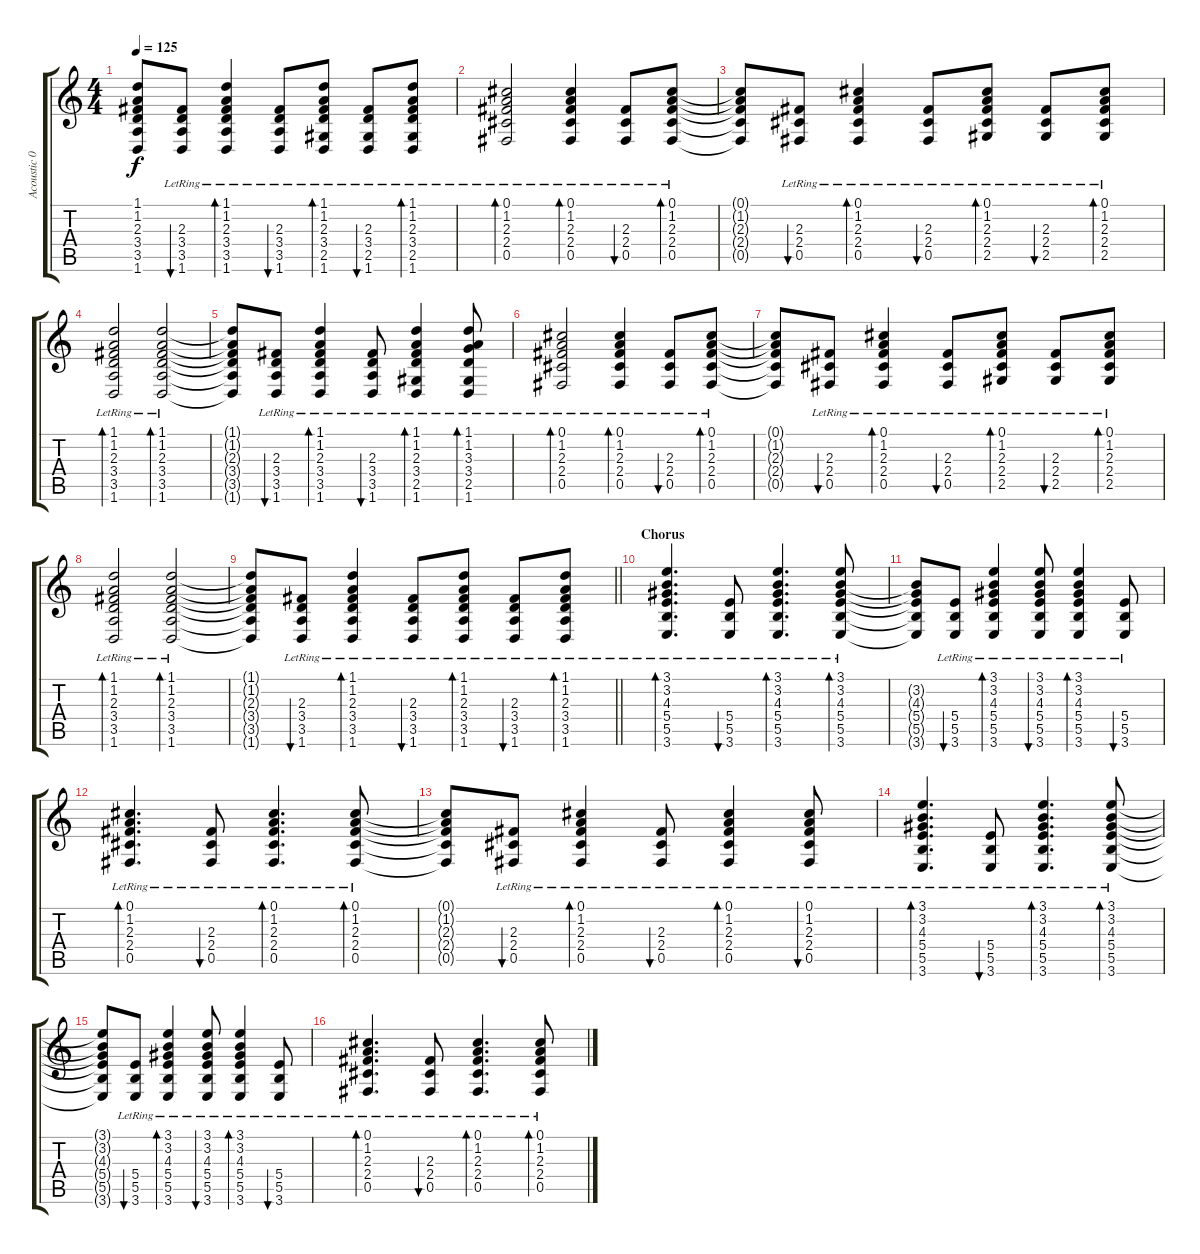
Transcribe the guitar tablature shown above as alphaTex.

\track ("Acoustic 01" "Acoustic 0") {instrument acousticguitarsteel}
\staff {score tabs}
\tuning (Db4 Ab3 E3 B2 Gb2 Db2) {hide}
\ts (4 4)
\tempo 125
\clef g2
\ks c
(1.1{t} 1.2{t} 2.3{t} 3.4{t} 3.5{t} 1.6{t}).8{dy f} (2.3{lr} 3.4{lr} 3.5{lr} 1.6{lr}).8{bu 30} (1.1{lr} 1.2{lr} 2.3{lr} 3.4{lr} 3.5{lr} 1.6{lr}).4{bd 30} (2.3{lr} 3.4{lr} 3.5{lr} 1.6{lr}).8{bu 30} (1.1{lr} 1.2{lr} 2.3{lr} 3.4{lr} 2.5{lr} 1.6{lr}).8{bd 30} (2.3{lr} 3.4{lr} 2.5{lr} 1.6{lr}).8{bu 30} (1.1{lr} 1.2{lr} 2.3{lr} 3.4{lr} 2.5{lr} 1.6{lr}).8{bd 30} |
(0.1{lr} 1.2{lr} 2.3{lr} 2.4{lr} 0.5{lr}).2{bd 30} (0.1{lr} 1.2{lr} 2.3{lr} 2.4{lr} 0.5{lr}).4{bd 30} (2.3{lr} 2.4{lr} 0.5{lr}).8{bu 30} (0.1{lr} 1.2{lr} 2.3{lr} 2.4{lr} 0.5{lr}).8{bd 30} |
(0.1{t} 1.2{t} 2.3{t} 2.4{t} 0.5{t}).8 (2.3{lr} 2.4{lr} 0.5{lr}).8{bu 30} (0.1{lr} 1.2{lr} 2.3{lr} 2.4{lr} 0.5{lr}).4{bd 30} (2.3{lr} 2.4{lr} 0.5{lr}).8{bu 30} (0.1{lr} 1.2{lr} 2.3{lr} 2.4{lr} 2.5{lr}).8{bd 30} (2.3{lr} 2.4{lr} 2.5{lr}).8{bu 30} (0.1{lr} 1.2{lr} 2.3{lr} 2.4{lr} 2.5{lr}).8{bd 30} |
(1.1{lr} 1.2{lr} 2.3{lr} 3.4{lr} 3.5{lr} 1.6{lr}).2{bd 30} (1.1{lr} 1.2{lr} 2.3{lr} 3.4{lr} 3.5{lr} 1.6{lr}).2{bd 30} |
(1.1{t} 1.2{t} 2.3{t} 3.4{t} 3.5{t} 1.6{t}).8 (2.3{lr} 3.4{lr} 3.5{lr} 1.6{lr}).8{bu 30} (1.1{lr} 1.2{lr} 2.3{lr} 3.4{lr} 3.5{lr} 1.6{lr}).4{bd 30} (2.3{lr} 3.4{lr} 3.5{lr} 1.6{lr}).8{bu 30} (1.1{lr} 1.2{lr} 2.3{lr} 3.4{lr} 2.5{lr} 1.6{lr}).4{bd 30} (1.1{lr} 1.2{lr} 3.3{lr} 3.4{lr} 2.5{lr} 1.6{lr}).8{bd 30} |
(0.1{lr} 1.2{lr} 2.3{lr} 2.4{lr} 0.5{lr}).2{bd 30} (0.1{lr} 1.2{lr} 2.3{lr} 2.4{lr} 0.5{lr}).4{bd 30} (2.3{lr} 2.4{lr} 0.5{lr}).8{bu 30} (0.1{lr} 1.2{lr} 2.3{lr} 2.4{lr} 0.5{lr}).8{bd 30} |
(0.1{t} 1.2{t} 2.3{t} 2.4{t} 0.5{t}).8 (2.3{lr} 2.4{lr} 0.5{lr}).8{bu 30} (0.1{lr} 1.2{lr} 2.3{lr} 2.4{lr} 0.5{lr}).4{bd 30} (2.3{lr} 2.4{lr} 0.5{lr}).8{bu 30} (0.1{lr} 1.2{lr} 2.3{lr} 2.4{lr} 2.5{lr}).8{bd 30} (2.3{lr} 2.4{lr} 2.5{lr}).8{bu 30} (0.1{lr} 1.2{lr} 2.3{lr} 2.4{lr} 2.5{lr}).8{bd 30} |
(1.1{lr} 1.2{lr} 2.3{lr} 3.4{lr} 3.5{lr} 1.6{lr}).2{bd 30} (1.1{lr} 1.2{lr} 2.3{lr} 3.4{lr} 3.5{lr} 1.6{lr}).2{bd 30} |
\barLineRight lightlight
(1.1{t} 1.2{t} 2.3{t} 3.4{t} 3.5{t} 1.6{t}).8 (2.3{lr} 3.4{lr} 3.5{lr} 1.6{lr}).8{bu 30} (1.1{lr} 1.2{lr} 2.3{lr} 3.4{lr} 3.5{lr} 1.6{lr}).4{bd 30} (2.3{lr} 3.4{lr} 3.5{lr} 1.6{lr}).8{bu 30} (1.1{lr} 1.2{lr} 2.3{lr} 3.4{lr} 3.5{lr} 1.6{lr}).8{bd 30} (2.3{lr} 3.4{lr} 3.5{lr} 1.6{lr}).8{bu 30} (1.1{lr} 1.2{lr} 2.3{lr} 3.4{lr} 3.5{lr} 1.6{lr}).8{bd 30} |
\section ("" "Chorus")
(3.1{lr} 3.2{lr} 4.3{lr} 5.4{lr} 5.5{lr} 3.6{lr}).4{d bd 30} (5.4{lr} 5.5{lr} 3.6{lr}).8{bu 30} (3.1{lr} 3.2{lr} 4.3{lr} 5.4{lr} 5.5{lr} 3.6{lr}).4{d bd 30} (3.1{lr} 3.2{lr} 4.3{lr} 5.4{lr} 5.5{lr} 3.6{lr}).8{bd 30} |
(3.2{t} 4.3{t} 5.4{t} 5.5{t} 3.6{t}).8 (5.4{lr} 5.5{lr} 3.6{lr}).8{bu 30} (3.1{lr} 3.2{lr} 4.3{lr} 5.4{lr} 5.5{lr} 3.6{lr}).4{bd 30} (3.1{lr} 3.2{lr} 4.3{lr} 5.4{lr} 5.5{lr} 3.6{lr}).8{bu 30} (3.1{lr} 3.2{lr} 4.3{lr} 5.4{lr} 5.5{lr} 3.6{lr}).4{bd 30} (5.4{lr} 5.5{lr} 3.6{lr}).8{bu 30} |
(0.1{lr} 1.2{lr} 2.3{lr} 2.4{lr} 0.5{lr}).4{d bd 30} (2.3{lr} 2.4{lr} 0.5{lr}).8{bu 30} (0.1{lr} 1.2{lr} 2.3{lr} 2.4{lr} 0.5{lr}).4{d bd 30} (0.1{lr} 1.2{lr} 2.3{lr} 2.4{lr} 0.5{lr}).8{bd 30} |
(0.1{t} 1.2{t} 2.3{t} 2.4{t} 0.5{t}).8 (2.3{lr} 2.4{lr} 0.5{lr}).8{bu 30} (0.1{lr} 1.2{lr} 2.3{lr} 2.4{lr} 0.5{lr}).4{bd 30} (2.3{lr} 2.4{lr} 0.5{lr}).8{bu 30} (0.1{lr} 1.2{lr} 2.3{lr} 2.4{lr} 0.5{lr}).4{bd 30} (0.1{lr} 1.2{lr} 2.3{lr} 2.4{lr} 0.5{lr}).8{bu 30} |
(3.1{lr} 3.2{lr} 4.3{lr} 5.4{lr} 5.5{lr} 3.6{lr}).4{d bd 30} (5.4{lr} 5.5{lr} 3.6{lr}).8{bu 30} (3.1{lr} 3.2{lr} 4.3{lr} 5.4{lr} 5.5{lr} 3.6{lr}).4{d bd 30} (3.1{lr} 3.2{lr} 4.3{lr} 5.4{lr} 5.5{lr} 3.6{lr}).8{bd 30} |
(3.1{t} 3.2{t} 4.3{t} 5.4{t} 5.5{t} 3.6{t}).8 (5.4{lr} 5.5{lr} 3.6{lr}).8{bu 30} (3.1{lr} 3.2{lr} 4.3{lr} 5.4{lr} 5.5{lr} 3.6{lr}).4{bd 30} (3.1{lr} 3.2{lr} 4.3{lr} 5.4{lr} 5.5{lr} 3.6{lr}).8{bu 30} (3.1{lr} 3.2{lr} 4.3{lr} 5.4{lr} 5.5{lr} 3.6{lr}).4{bd 30} (5.4{lr} 5.5{lr} 3.6{lr}).8{bu 30} |
(0.1{lr} 1.2{lr} 2.3{lr} 2.4{lr} 0.5{lr}).4{d bd 30} (2.3{lr} 2.4{lr} 0.5{lr}).8{bu 30} (0.1{lr} 1.2{lr} 2.3{lr} 2.4{lr} 0.5{lr}).4{d bd 30} (0.1{lr} 1.2{lr} 2.3{lr} 2.4{lr} 0.5{lr}).8{bd 30}
